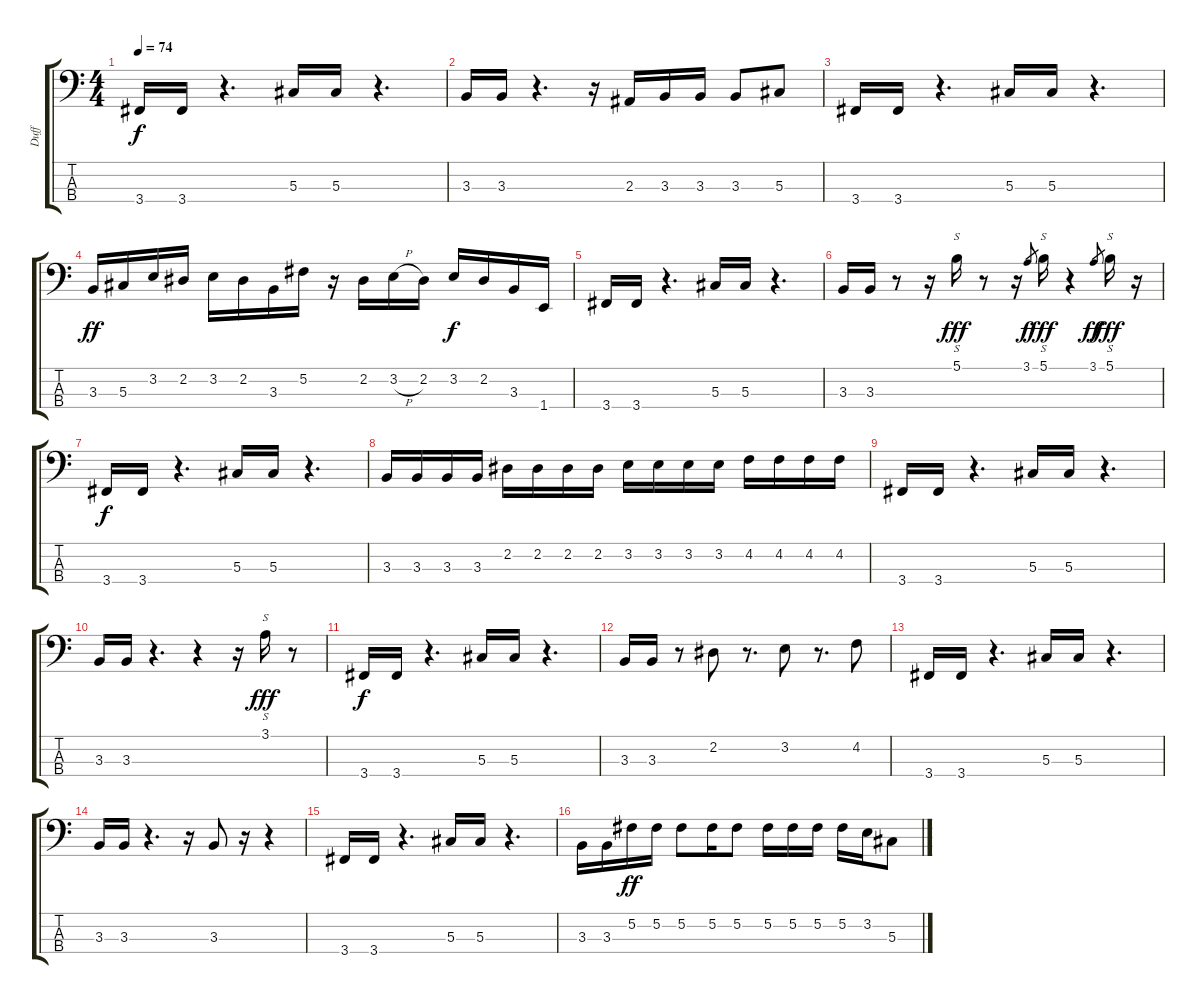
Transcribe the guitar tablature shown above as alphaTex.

\track ("Duff" "Duff") {instrument electricbasspick}
\staff {score tabs}
\tuning (Gb2 Db2 Ab1 Eb1) {hide}
\ts (4 4)
\tempo 74
\clef f4
\ks c
3.4.16{dy f} 3.4.16 r.4{d} 5.3.16 5.3.16 r.4{d} |
3.3.16 3.3.16 r.4{d} r.16 2.3.16 3.3.16 3.3.16 3.3.8 5.3.8 |
3.4.16 3.4.16 r.4{d} 5.3.16 5.3.16 r.4{d} |
3.3.16{dy ff} 5.3.16 3.2.16 2.2.16 3.2.16 2.2.16 3.3.16 5.2.16 r.16 2.2.16 3.2{h}.16 2.2.16 3.2.16{dy f} 2.2.16 3.3.16 1.4.16 |
3.4.16 3.4.16 r.4{d} 5.3.16 5.3.16 r.4{d} |
3.3.16 3.3.16 r.8 r.16 5.1.16{s dy fff instrument slapbass1} r.8 r.16 3.1.8{gr dy f} 5.1.16{s dy fff} r.4 3.1.8{gr dy ff} 5.1.16{s dy fff} r.16 |
3.4.16{dy f instrument electricbasspick} 3.4.16 r.4{d} 5.3.16 5.3.16 r.4{d} |
3.3.16 3.3.16 3.3.16 3.3.16 2.2.16 2.2.16 2.2.16 2.2.16 3.2.16 3.2.16 3.2.16 3.2.16 4.2.16 4.2.16 4.2.16 4.2.16 |
3.4.16 3.4.16 r.4{d} 5.3.16 5.3.16 r.4{d} |
3.3.16 3.3.16 r.4{d} r.4 r.16 3.1.16{s dy fff instrument slapbass1} r.8 |
3.4.16{dy f instrument electricbasspick} 3.4.16 r.4{d} 5.3.16 5.3.16 r.4{d} |
3.3.16 3.3.16 r.8 2.2.8 r.8{d} 3.2.8 r.8{d} 4.2.8 |
3.4.16 3.4.16 r.4{d} 5.3.16 5.3.16 r.4{d} |
3.3.16 3.3.16 r.4{d} r.16 3.3.8 r.16 r.4 |
3.4.16 3.4.16 r.4{d} 5.3.16 5.3.16 r.4{d} |
3.3.16 3.3.16 5.2.16{dy ff} 5.2.16 5.2.8 5.2.16 5.2.8 5.2.16 5.2.16 5.2.16 5.2.16 3.2.16 5.3.8
